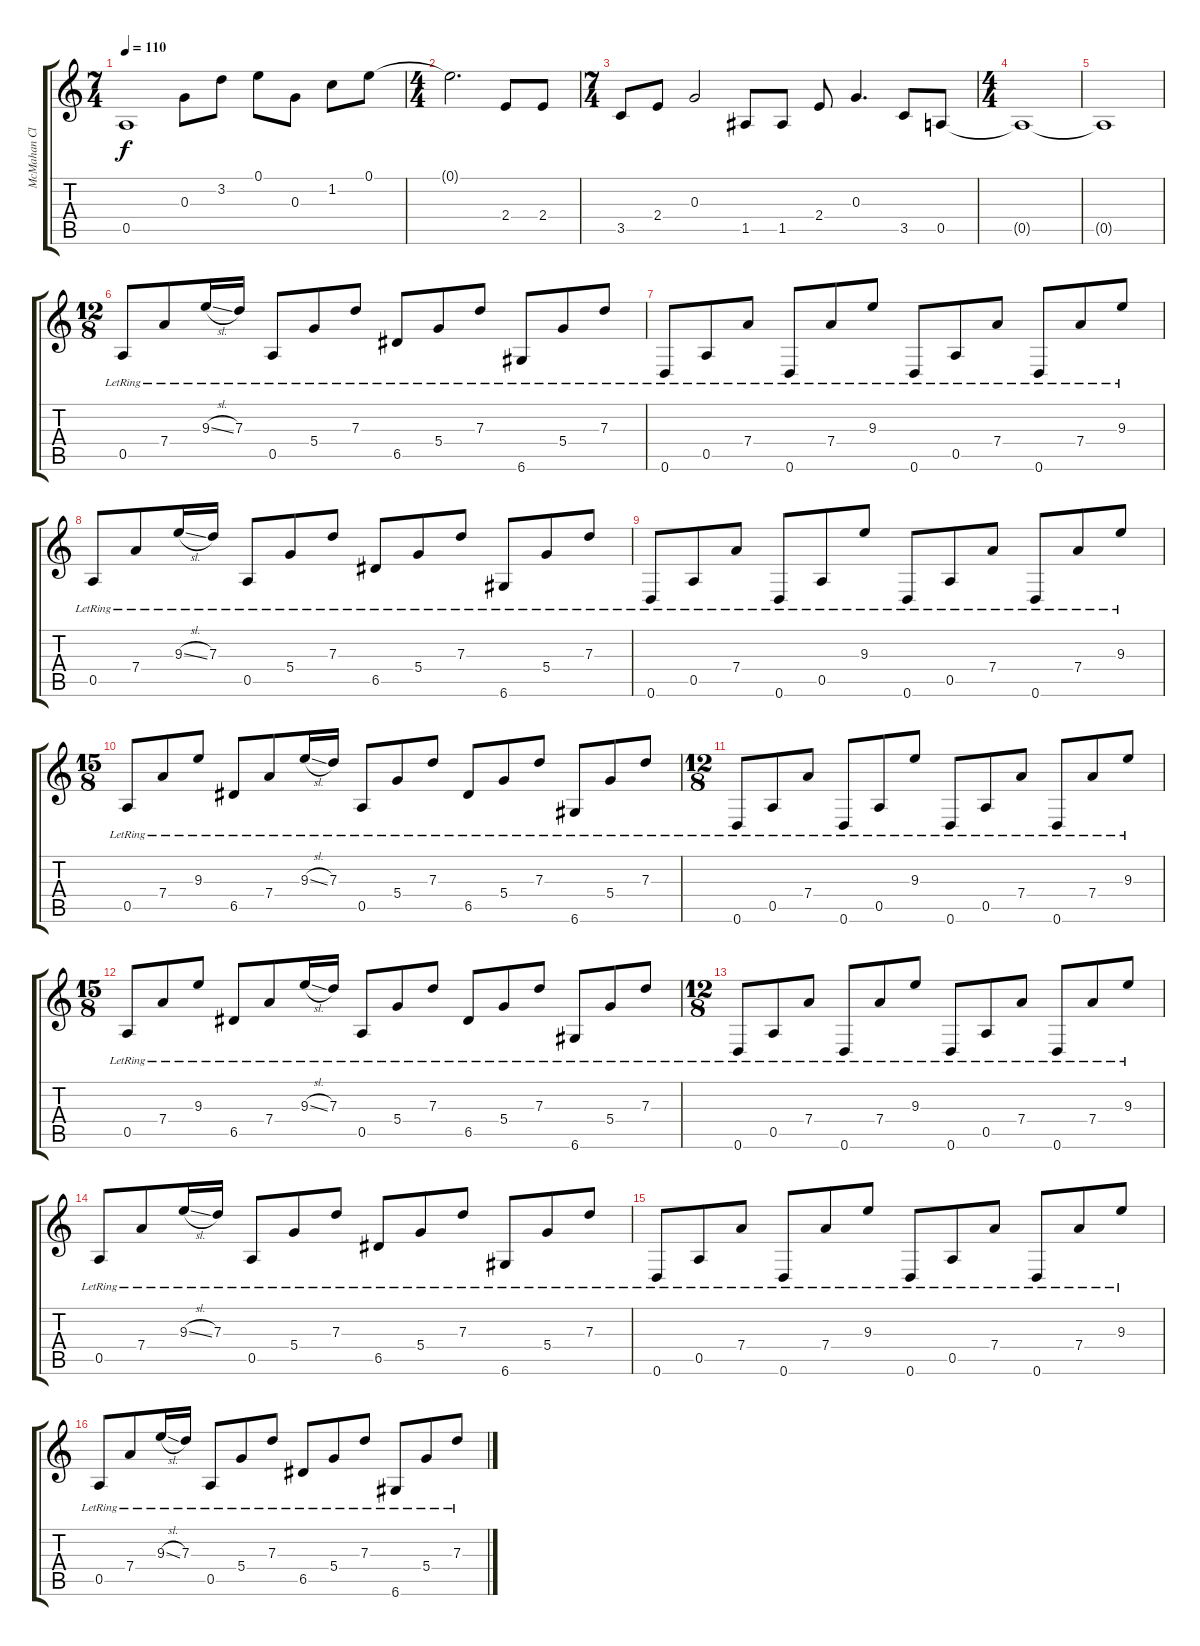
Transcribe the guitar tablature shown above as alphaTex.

\track ("McMahan Clean" "McMahan Cl") {instrument electricguitarjazz}
\staff {score tabs}
\tuning (E4 B3 G3 D3 A2 D2) {hide}
\ts (7 4)
\tempo 110
\clef g2
\ks c
0.5.1{dy f} 0.3.8 3.2.8 0.1.8 0.3.8 1.2.8 0.1.8 |
\ts (4 4)
0.1{t}.2{d} 2.4.8 2.4.8 |
\ts (7 4)
3.5.8 2.4.8 0.3.2 1.5.8 1.5.8 2.4.8 0.3.4{d} 3.5.8 0.5.8 |
\ts (4 4)
0.5{t}.1 |
0.5{t}.1 |
\ts (12 8)
0.5{lr}.8 7.4{lr}.8 9.3{sl lr}.16 7.3{lr}.16 0.5{lr}.8 5.4{lr}.8 7.3{lr}.8 6.5{lr}.8 5.4{lr}.8 7.3{lr}.8 6.6{lr}.8 5.4{lr}.8 7.3{lr}.8 |
0.6{lr}.8 0.5{lr}.8 7.4{lr}.8 0.6{lr}.8 7.4{lr}.8 9.3{lr}.8 0.6{lr}.8 0.5{lr}.8 7.4{lr}.8 0.6{lr}.8 7.4{lr}.8 9.3{lr}.8 |
0.5{lr}.8 7.4{lr}.8 9.3{sl lr}.16 7.3{lr}.16 0.5{lr}.8 5.4{lr}.8 7.3{lr}.8 6.5{lr}.8 5.4{lr}.8 7.3{lr}.8 6.6{lr}.8 5.4{lr}.8 7.3{lr}.8 |
0.6{lr}.8 0.5{lr}.8 7.4{lr}.8 0.6{lr}.8 0.5{lr}.8 9.3{lr}.8 0.6{lr}.8 0.5{lr}.8 7.4{lr}.8 0.6{lr}.8 7.4{lr}.8 9.3{lr}.8 |
\ts (15 8)
0.5{lr}.8 7.4{lr}.8 9.3{lr}.8 6.5{lr}.8 7.4{lr}.8 9.3{sl lr}.16 7.3{lr}.16 0.5{lr}.8 5.4{lr}.8 7.3{lr}.8 6.5{lr}.8 5.4{lr}.8 7.3{lr}.8 6.6{lr}.8 5.4{lr}.8 7.3{lr}.8 |
\ts (12 8)
0.6{lr}.8 0.5{lr}.8 7.4{lr}.8 0.6{lr}.8 0.5{lr}.8 9.3{lr}.8 0.6{lr}.8 0.5{lr}.8 7.4{lr}.8 0.6{lr}.8 7.4{lr}.8 9.3{lr}.8 |
\ts (15 8)
0.5{lr}.8 7.4{lr}.8 9.3{lr}.8 6.5{lr}.8 7.4{lr}.8 9.3{sl lr}.16 7.3{lr}.16 0.5{lr}.8 5.4{lr}.8 7.3{lr}.8 6.5{lr}.8 5.4{lr}.8 7.3{lr}.8 6.6{lr}.8 5.4{lr}.8 7.3{lr}.8 |
\ts (12 8)
0.6{lr}.8 0.5{lr}.8 7.4{lr}.8 0.6{lr}.8 7.4{lr}.8 9.3{lr}.8 0.6{lr}.8 0.5{lr}.8 7.4{lr}.8 0.6{lr}.8 7.4{lr}.8 9.3{lr}.8 |
0.5{lr}.8 7.4{lr}.8 9.3{sl lr}.16 7.3{lr}.16 0.5{lr}.8 5.4{lr}.8 7.3{lr}.8 6.5{lr}.8 5.4{lr}.8 7.3{lr}.8 6.6{lr}.8 5.4{lr}.8 7.3{lr}.8 |
0.6{lr}.8 0.5{lr}.8 7.4{lr}.8 0.6{lr}.8 7.4{lr}.8 9.3{lr}.8 0.6{lr}.8 0.5{lr}.8 7.4{lr}.8 0.6{lr}.8 7.4{lr}.8 9.3{lr}.8 |
0.5{lr}.8 7.4{lr}.8 9.3{sl lr}.16 7.3{lr}.16 0.5{lr}.8 5.4{lr}.8 7.3{lr}.8 6.5{lr}.8 5.4{lr}.8 7.3{lr}.8 6.6{lr}.8 5.4{lr}.8 7.3{lr}.8
